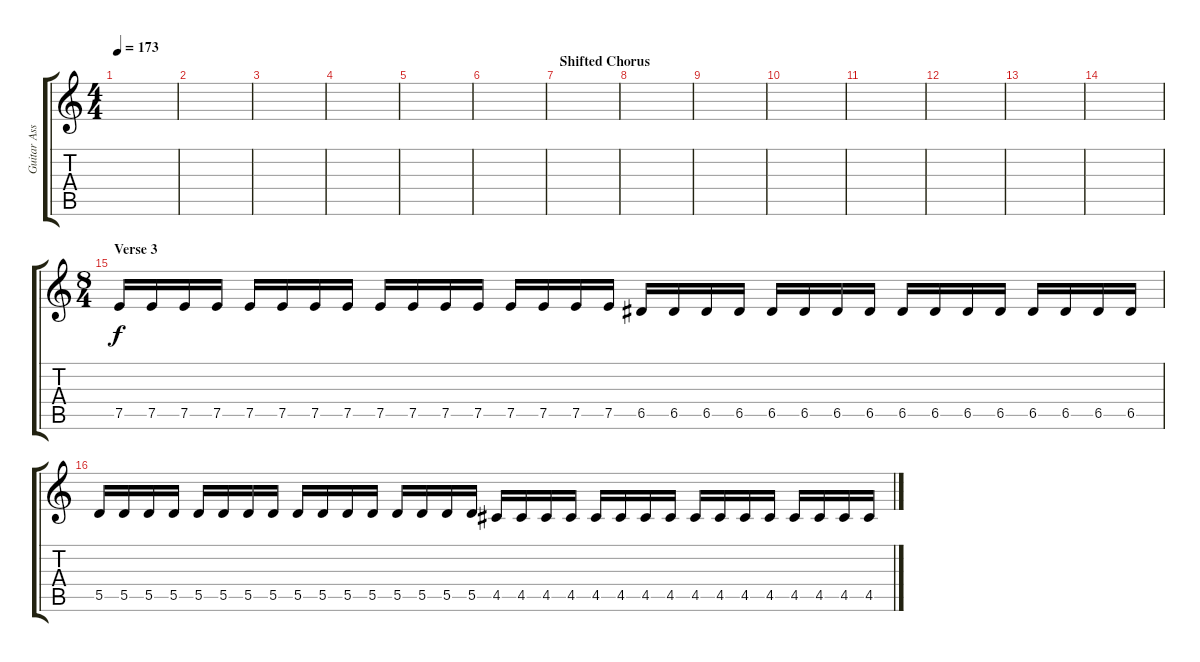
\track ("Guitar Assisted" "Guitar Ass") {instrument distortionguitar}
\staff {score tabs}
\tuning (E4 B3 G3 D3 A2 E2) {hide}
\ts (4 4)
\tempo 173
\clef g2
\ks c
|
|
|
|
|
|
\section ("" "Shifted Chorus")
|
|
|
|
|
|
|
|
\ts (8 4)
\section ("" "Verse 3")
7.5.16{volume 13} 7.5.16 7.5.16 7.5.16 7.5.16 7.5.16 7.5.16 7.5.16 7.5.16 7.5.16 7.5.16 7.5.16 7.5.16 7.5.16 7.5.16 7.5.16 6.5.16 6.5.16 6.5.16 6.5.16 6.5.16 6.5.16 6.5.16 6.5.16 6.5.16 6.5.16 6.5.16 6.5.16 6.5.16 6.5.16 6.5.16 6.5.16 |
5.5.16 5.5.16 5.5.16 5.5.16 5.5.16 5.5.16 5.5.16 5.5.16 5.5.16 5.5.16 5.5.16 5.5.16 5.5.16 5.5.16 5.5.16 5.5.16 4.5.16 4.5.16 4.5.16 4.5.16 4.5.16 4.5.16 4.5.16 4.5.16 4.5.16 4.5.16 4.5.16 4.5.16 4.5.16 4.5.16 4.5.16 4.5.16
